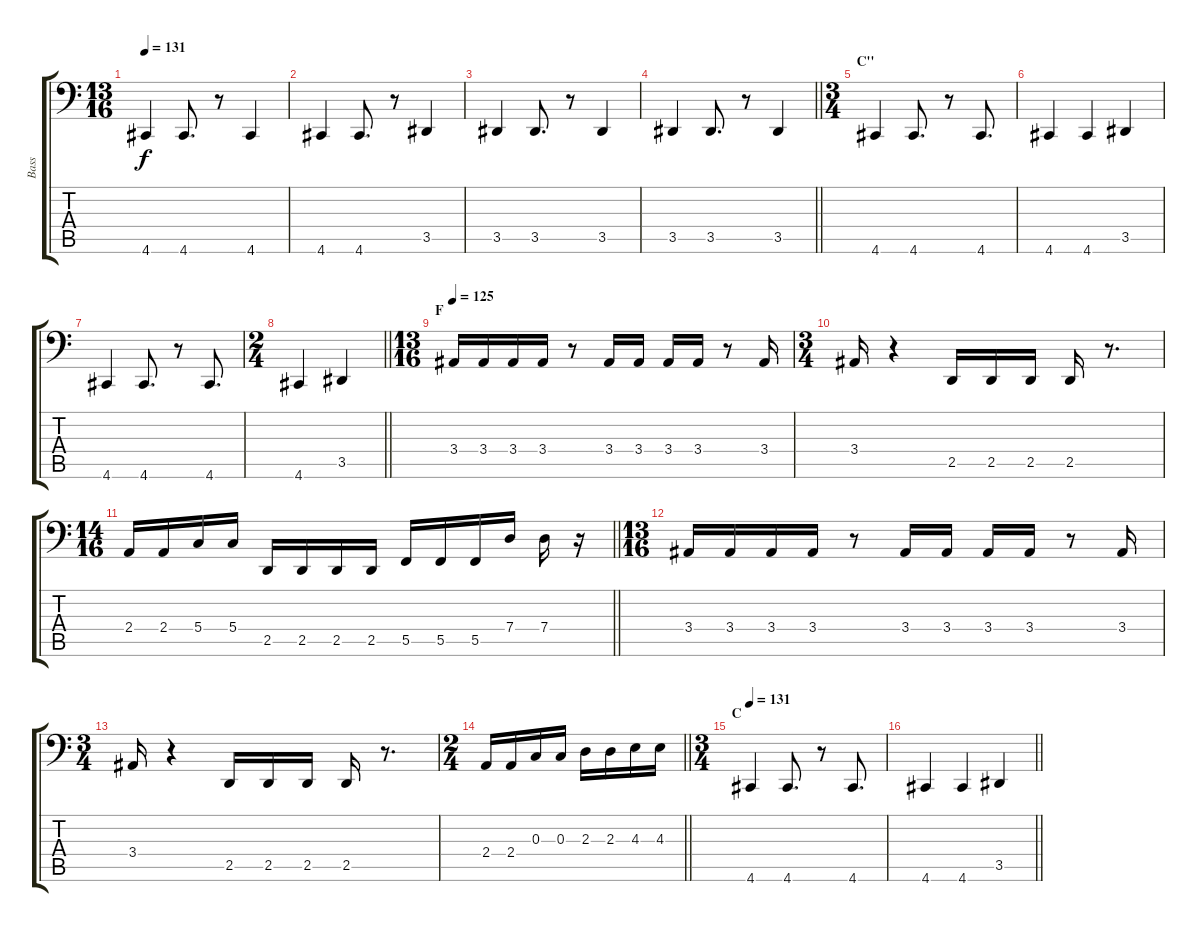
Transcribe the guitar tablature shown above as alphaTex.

\track ("Bass" "Bass") {instrument electricbasspick}
\staff {score tabs}
\tuning (Bb2 F2 C2 G1 C1 A0) {hide}
\ts (13 16)
\tempo 131
\clef f4
\ks c
4.6.4{dy f} 4.6.8{d} r.8 4.6.4 |
4.6.4 4.6.8{d} r.8 3.5.4 |
3.5.4 3.5.8{d} r.8 3.5.4 |
\barLineRight lightlight
3.5.4 3.5.8{d} r.8 3.5.4 |
\ts (3 4)
\section ("" "C''")
4.6.4 4.6.8{d} r.8 4.6.8{d} |
4.6.4 4.6.4 3.5.4 |
4.6.4 4.6.8{d} r.8 4.6.8{d} |
\ts (2 4)
\barLineRight lightlight
4.6.4 3.5.4 |
\ts (13 16)
\section ("" "F")
\tempo 125
3.4.16 3.4.16 3.4.16 3.4.16 r.8 3.4.16 3.4.16 3.4.16 3.4.16 r.8 3.4.16 |
\ts (3 4)
3.4.16 r.4 2.5.16 2.5.16 2.5.16 2.5.16 r.8{d} |
\ts (14 16)
\barLineRight lightlight
2.4.16 2.4.16 5.4.16 5.4.16 2.5.16 2.5.16 2.5.16 2.5.16 5.5.16 5.5.16 5.5.16 7.4.16 7.4.16 r.16 |
\ts (13 16)
3.4.16 3.4.16 3.4.16 3.4.16 r.8 3.4.16 3.4.16 3.4.16 3.4.16 r.8 3.4.16 |
\ts (3 4)
3.4.16 r.4 2.5.16 2.5.16 2.5.16 2.5.16 r.8{d} |
\ts (2 4)
\barLineRight lightlight
2.4.16 2.4.16 0.3.16 0.3.16 2.3.16 2.3.16 4.3.16 4.3.16 |
\ts (3 4)
\section ("" "C")
\tempo 131
4.6.4 4.6.8{d} r.8 4.6.8{d} |
\barLineRight lightlight
4.6.4 4.6.4 3.5.4
